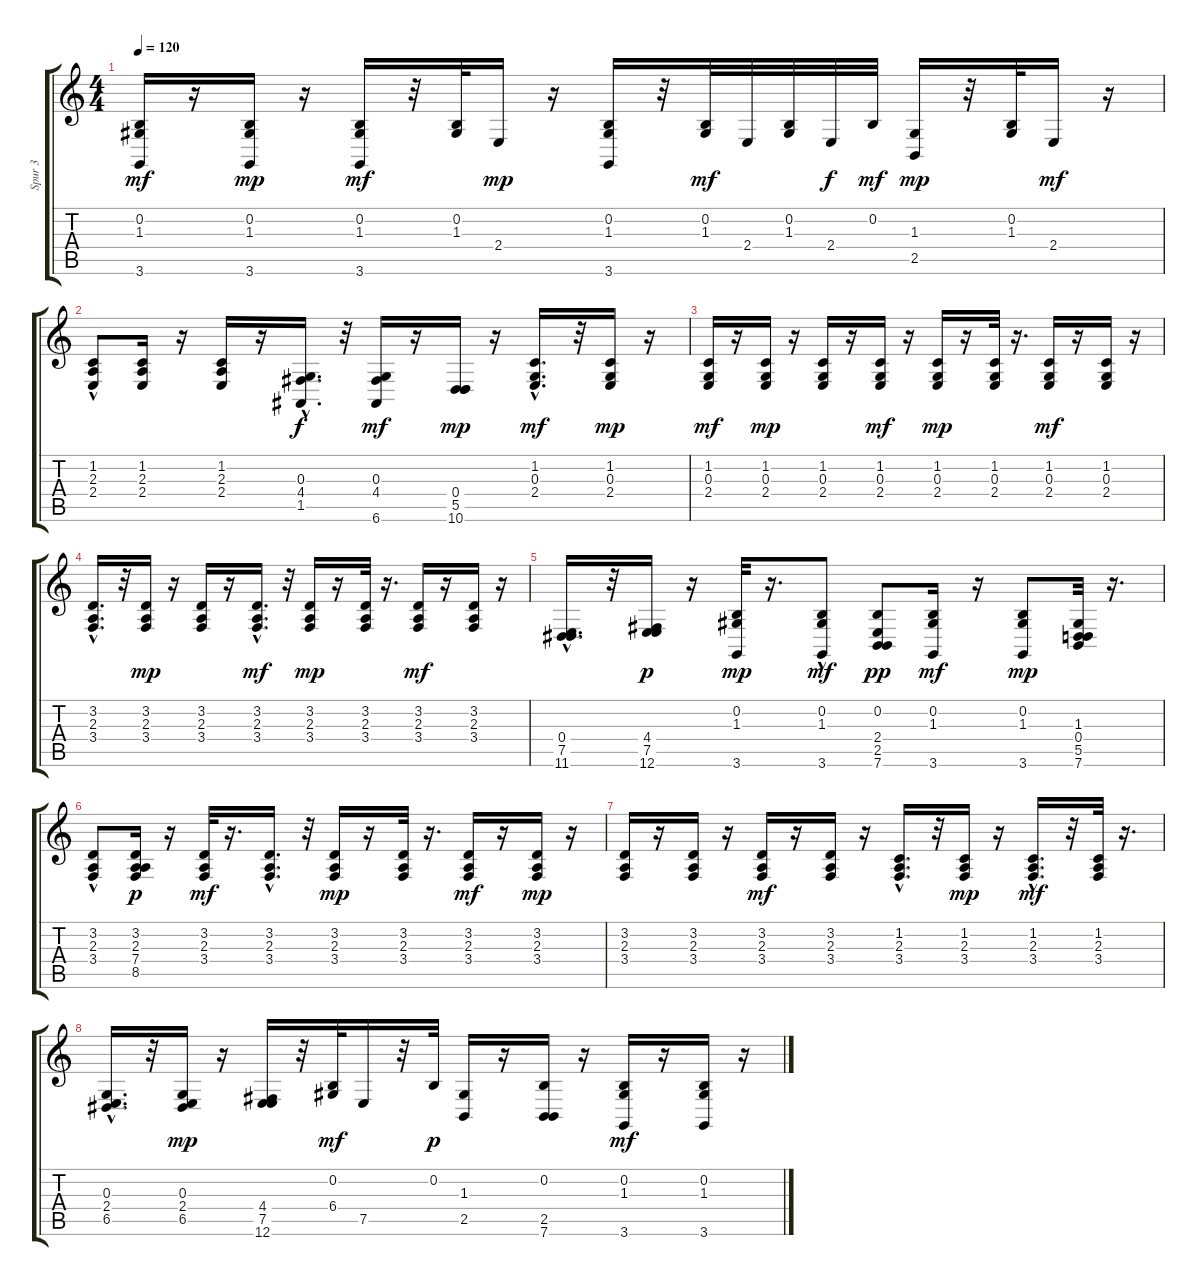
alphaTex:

\track ("Spur 3" "Spur 3") {instrument honkytonkpiano}
\staff {score tabs}
\tuning (E4 B3 G3 D3 A2 E2) {hide}
\ts (4 4)
\tempo 120
\clef g2
\ks c
(0.2 1.3 3.6).16{dy mf} r.16 (0.2 1.3 3.6).16{dy mp} r.16 (0.2 1.3 3.6).16{dy mf} r.32 (0.2 1.3).32 2.4.16{dy mp} r.16 (0.2 1.3 3.6).16 r.32 (0.2 1.3).32{dy mf} 2.4.32 (0.2 1.3).32 2.4.32{dy f} 0.2.32{dy mf} (1.3 2.5).16{dy mp} r.32 (0.2 1.3).32 2.4.16{dy mf} r.16 |
(1.2{hac} 2.3 2.4{hac}).8 (1.2 2.3 2.4).16 r.16 (1.2 2.3 2.4).16 r.16 (0.3{hac} 4.4{hac} 1.5{hac}).16{d dy f} r.32 (0.3 4.4 6.6).16{dy mf} r.16 (0.4 5.5 10.6).16{dy mp} r.16 (1.2{hac} 0.3 2.4{hac}).16{d dy mf} r.32 (1.2 0.3 2.4).16{dy mp} r.16 |
(1.2 0.3 2.4).16{dy mf} r.16 (1.2 0.3 2.4).16{dy mp} r.16 (1.2 0.3 2.4).16 r.16 (1.2 0.3 2.4).16{dy mf} r.16 (1.2 0.3 2.4).16{dy mp} r.16 (1.2 0.3 2.4).32 r.16{d} (1.2 0.3 2.4).16{dy mf} r.16 (1.2 0.3 2.4).16 r.16 |
(3.2 2.3 3.4{hac}).16{d} r.32 (3.2 2.3 3.4).16{dy mp} r.16 (3.2 2.3 3.4).16 r.16 (3.2 2.3 3.4{hac}).16{d dy mf} r.32 (3.2 2.3 3.4).16{dy mp} r.16 (3.2 2.3 3.4).32 r.16{d} (3.2 2.3 3.4).16{dy mf} r.16 (3.2 2.3 3.4).16 r.16 |
(0.4 7.5{hac} 11.6).16{d} r.32 (4.4 7.5 12.6).16{dy p} r.16 (0.2 1.3 3.6).32{dy mp} r.16{d} (0.2 1.3 3.6{hac}).8{dy mf} (0.2 2.4 2.5 7.6).8{dy pp} (0.2 1.3 3.6).16{dy mf} r.16 (0.2 1.3 3.6).8{dy mp} (1.3 0.4 5.5 7.6).32 r.16{d} |
(3.2{hac} 2.3 3.4).8 (3.2 2.3 7.4 8.5).16{dy p} r.16 (3.2 2.3 3.4).32{dy mf} r.16{d} (3.2 2.3 3.4{hac}).16{d} r.32 (3.2 2.3 3.4).16{dy mp} r.16 (3.2 2.3 3.4).32 r.16{d} (3.2 2.3 3.4).16{dy mf} r.16 (3.2 2.3 3.4).16{dy mp} r.16 |
(3.2 2.3 3.4).16 r.16 (3.2 2.3 3.4).16 r.16 (3.2 2.3 3.4).16{dy mf} r.16 (3.2 2.3 3.4).16 r.16 (1.2{hac} 2.3{hac} 3.4{hac}).16{d} r.32 (1.2 2.3 3.4).16{dy mp} r.16 (1.2 2.3 3.4{hac}).16{d dy mf} r.32 (1.2 2.3 3.4).32 r.16{d} |
(0.3{hac} 2.4{hac} 6.5{hac}).16{d} r.32 (0.3 2.4 6.5).16{dy mp} r.16 (4.4 7.5 12.6).16 r.32 (0.2 6.4).32{dy mf} 7.5.16 r.32 0.2.32{dy p} (1.3 2.5).16 r.16 (0.2 2.5 7.6).16 r.16 (0.2 1.3 3.6).16{dy mf} r.16 (0.2 1.3 3.6).16 r.16
